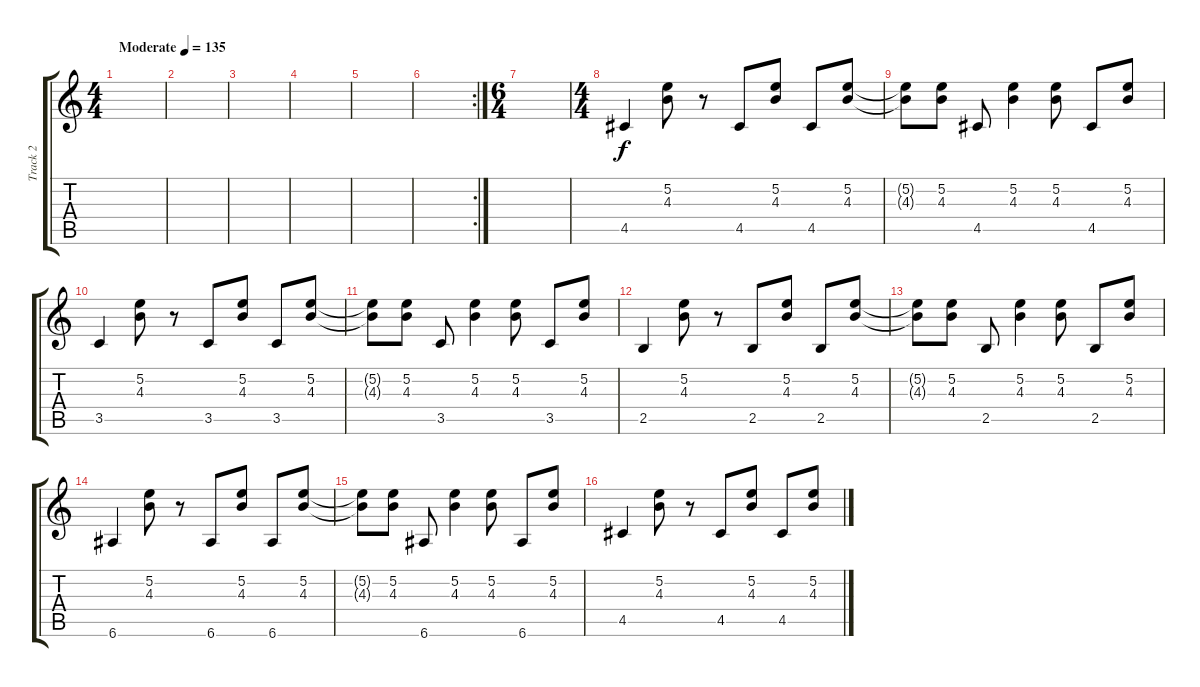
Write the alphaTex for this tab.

\track ("Track 2" "Track 2") {instrument electricguitarjazz}
\staff {score tabs}
\tuning (E4 B3 G3 D3 A2 E2) {hide}
\ts (4 4)
\tempo (135 "Moderate")
\clef g2
\ks c
|
|
|
|
|
\rc 2
|
\ts (6 4)
|
\ts (4 4)
4.5.4 (5.2 4.3).8 r.8 4.5.8 (5.2 4.3).8 4.5.8 (5.2 4.3).8 |
(5.2{t} 4.3{t}).8 (5.2 4.3).8 4.5.8 (5.2 4.3).4 (5.2 4.3).8 4.5.8 (5.2 4.3).8 |
3.5.4 (5.2 4.3).8 r.8 3.5.8 (5.2 4.3).8 3.5.8 (5.2 4.3).8 |
(5.2{t} 4.3{t}).8 (5.2 4.3).8 3.5.8 (5.2 4.3).4 (5.2 4.3).8 3.5.8 (5.2 4.3).8 |
2.5.4 (5.2 4.3).8 r.8 2.5.8 (5.2 4.3).8 2.5.8 (5.2 4.3).8 |
(5.2{t} 4.3{t}).8 (5.2 4.3).8 2.5.8 (5.2 4.3).4 (5.2 4.3).8 2.5.8 (5.2 4.3).8 |
6.6.4 (5.2 4.3).8 r.8 6.6.8 (5.2 4.3).8 6.6.8 (5.2 4.3).8 |
(5.2{t} 4.3{t}).8 (5.2 4.3).8 6.6.8 (5.2 4.3).4 (5.2 4.3).8 6.6.8 (5.2 4.3).8 |
4.5.4 (5.2 4.3).8 r.8 4.5.8 (5.2 4.3).8 4.5.8 (5.2 4.3).8
